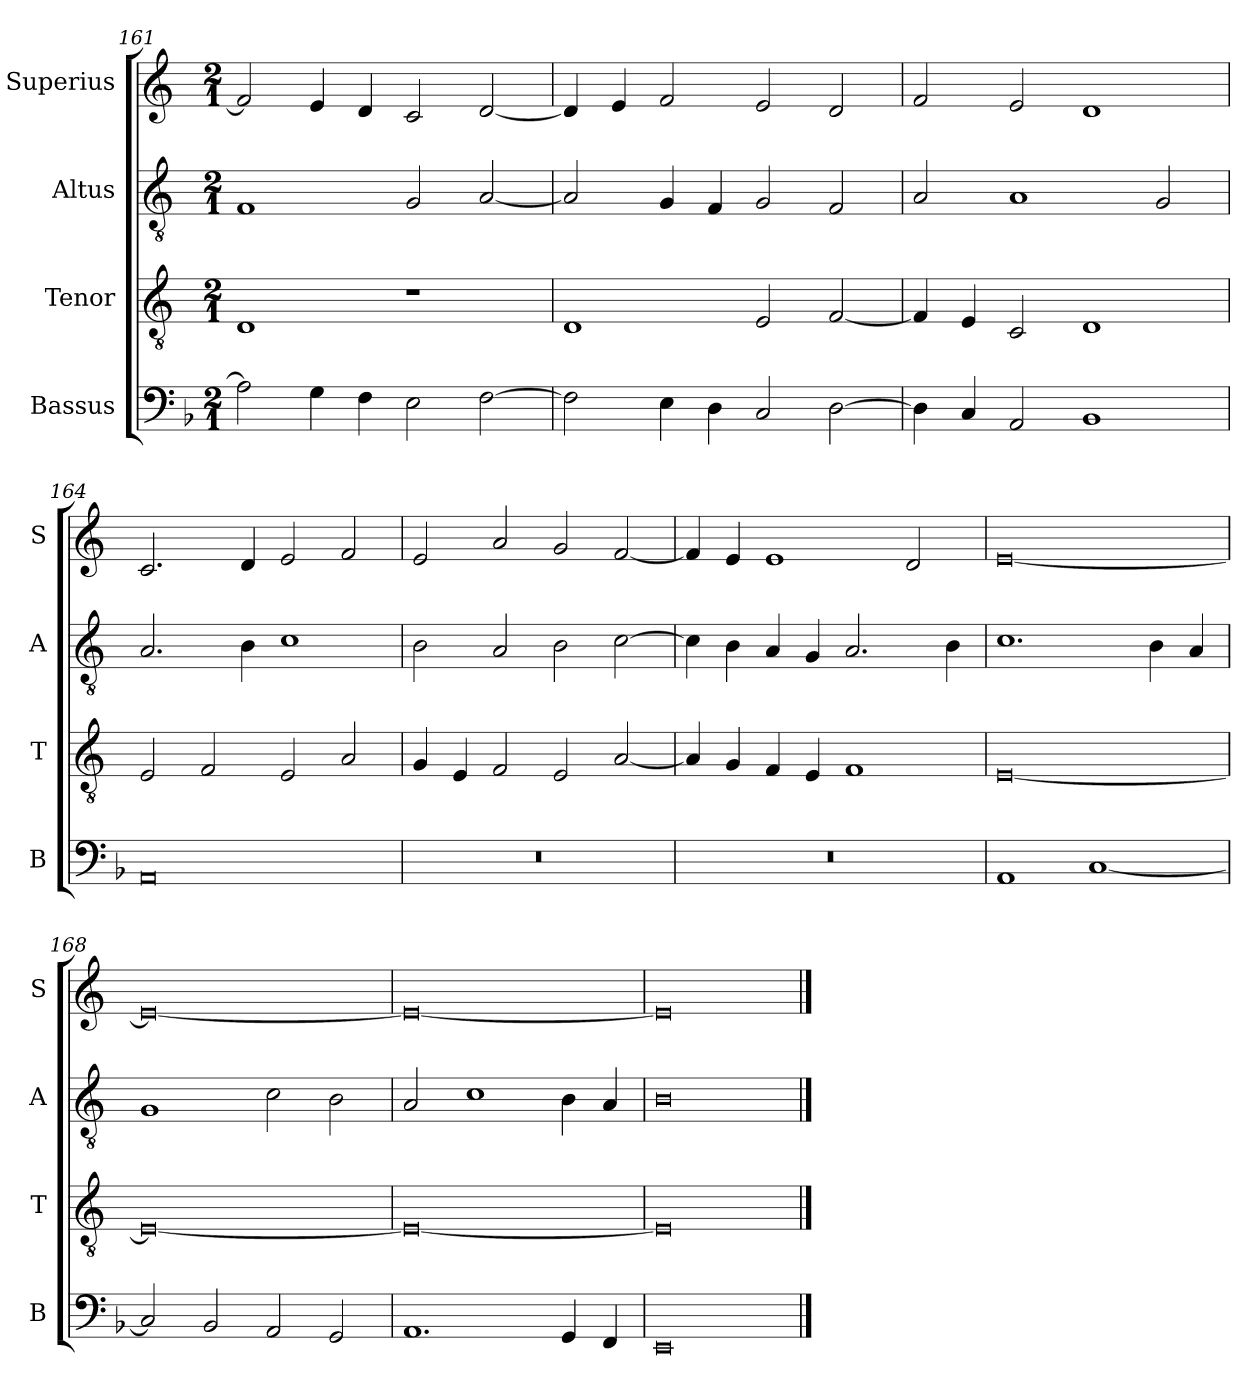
**kern	**kern	**kern	**kern
*part4	*part3	*part2	*part1
*staff4	*staff3	*staff2	*staff1
*I"Bassus	*I"Tenor	*I"Altus	*I"Superius
*I'B	*I'T	*I'A	*I'S
*clefF4	*clefGv2	*clefGv2	*clefG2
*k[b-]	*k[]	*k[]	*k[]
*M2/1	*M2/1	*M2/1	*M2/1
=161	=161	=161	=161
2A\]	1D	1F	2f/]
4G\	.	.	4e/
4F\	.	.	4d/
2E\	1r	2G/	2c/
[2F\	.	[2A/	[2d/
=162	=162	=162	=162
2F\]	1D	2A/]	4d/]
.	.	.	4e/
4E\	.	4G/	2f/
4D\	.	4F/	.
2C/	2E/	2G/	2e/
[2D\	[2F/	2F/	2d/
=163	=163	=163	=163
4D\]	4F/]	2A/	2f/
4C/	4E/	.	.
2AA/	2C/	1A	2e/
1BB-	1D	.	1d
.	.	2G/	.
=164	=164	=164	=164
0AA	2E/	2.A/	2.c/
.	2F/	.	.
.	.	4B\	4d/
.	2E/	1c	2e/
.	2A/	.	2f/
=165	=165	=165	=165
0r	4G/	2B\	2e/
.	4E/	.	.
.	2F/	2A/	2a/
.	2E/	2B\	2g/
.	[2A/	[2c\	[2f/
=166	=166	=166	=166
0r	4A/]	4c\]	4f/]
.	4G/	4B\	4e/
.	4F/	4A/	1e
.	4E/	4G/	.
.	1F	2.A/	.
.	.	.	2d/
.	.	4B\	.
=167	=167	=167	=167
1AA	[0E	1.c	[0e
[1C	.	.	.
.	.	4B\	.
.	.	4A/	.
=168	=168	=168	=168
2C/]	0E_	1G	0e_
2BB-/	.	.	.
2AA/	.	2c\	.
2GG/	.	2B\	.
=169	=169	=169	=169
1.AA	0E_	2A/	0e_
.	.	1c	.
4GG/	.	4B\	.
4FF/	.	4A/	.
=170	=170	=170	=170
0EE	0E]	0B	0e]
==	==	==	==
*-	*-	*-	*-
